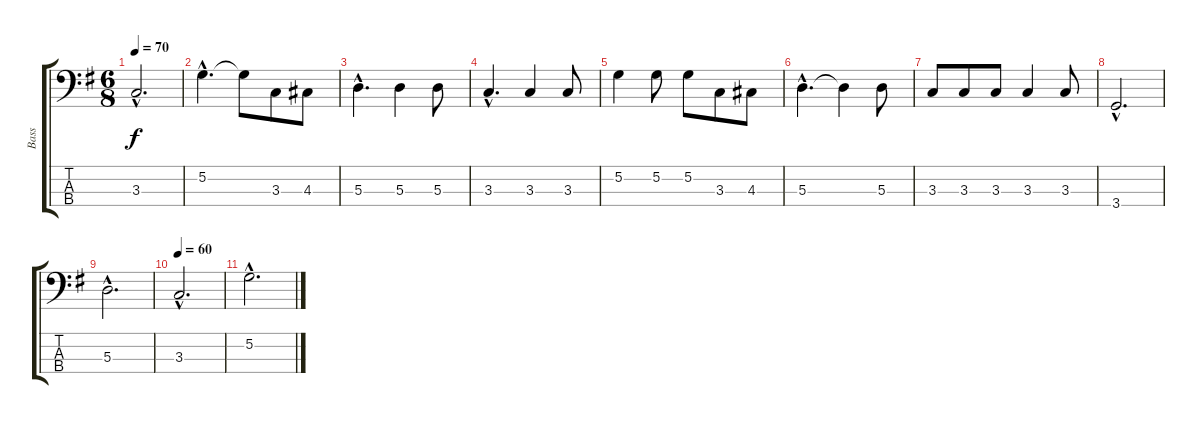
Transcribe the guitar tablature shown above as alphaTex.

\track ("Bass" "Bass") {instrument electricbassfinger}
\staff {score tabs}
\tuning (G2 D2 A1 E1) {hide}
\ts (6 8)
\tempo 70
\clef f4
\ks g
3.3{hac}.2{d dy f} |
5.2{hac}.4{d} 5.2{t}.8 3.3.8 4.3.8 |
5.3{hac}.4{d} 5.3.4 5.3.8 |
3.3{hac}.4{d} 3.3.4 3.3.8 |
5.2.4 5.2.8 5.2.8 3.3.8 4.3.8 |
5.3{hac}.4{d} 5.3{t}.4 5.3.8 |
3.3.8 3.3.8 3.3.8 3.3.4 3.3.8 |
3.4{hac}.2{d} |
5.3{hac}.2{d} |
\tempo 60
3.3{hac}.2{d} |
5.2{hac}.2{d}
